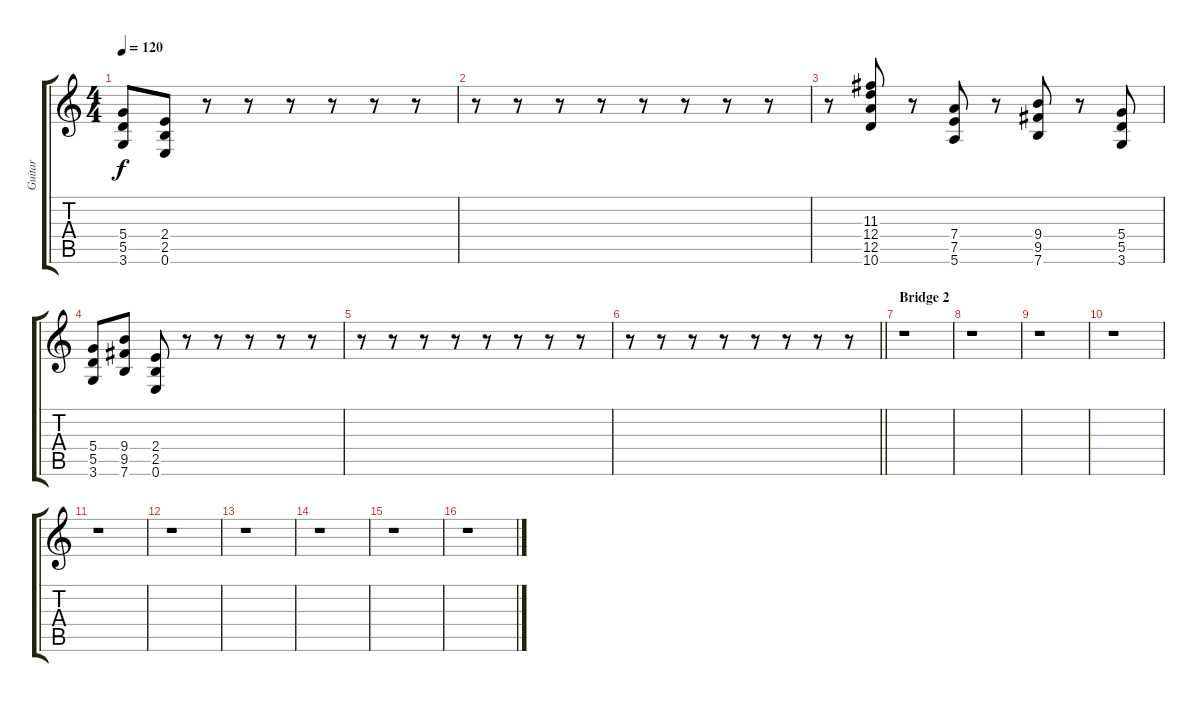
\track ("Guitar" "Guitar") {instrument electricguitarjazz}
\staff {score tabs}
\tuning (E4 B3 G3 D3 A2 E2) {hide}
\ts (4 4)
\tempo 120
\clef g2
\ks c
(5.4 5.5 3.6).8{dy f} (2.4 2.5 0.6).8 r.8 r.8 r.8 r.8 r.8 r.8 |
r.8 r.8 r.8 r.8 r.8 r.8 r.8 r.8 |
r.8 (11.3 12.4 12.5 10.6).8 r.8 (7.4 7.5 5.6).8 r.8 (9.4 9.5 7.6).8 r.8 (5.4 5.5 3.6).8 |
(5.4 5.5 3.6).8 (9.4 9.5 7.6).8 (2.4 2.5 0.6).8 r.8 r.8 r.8 r.8 r.8 |
r.8 r.8 r.8 r.8 r.8 r.8 r.8 r.8 |
\barLineRight lightlight
r.8 r.8 r.8 r.8 r.8 r.8 r.8 r.8 |
\section ("" "Bridge 2")
r.1 |
r.1 |
r.1 |
r.1 |
r.1 |
r.1 |
r.1 |
r.1 |
r.1 |
r.1
